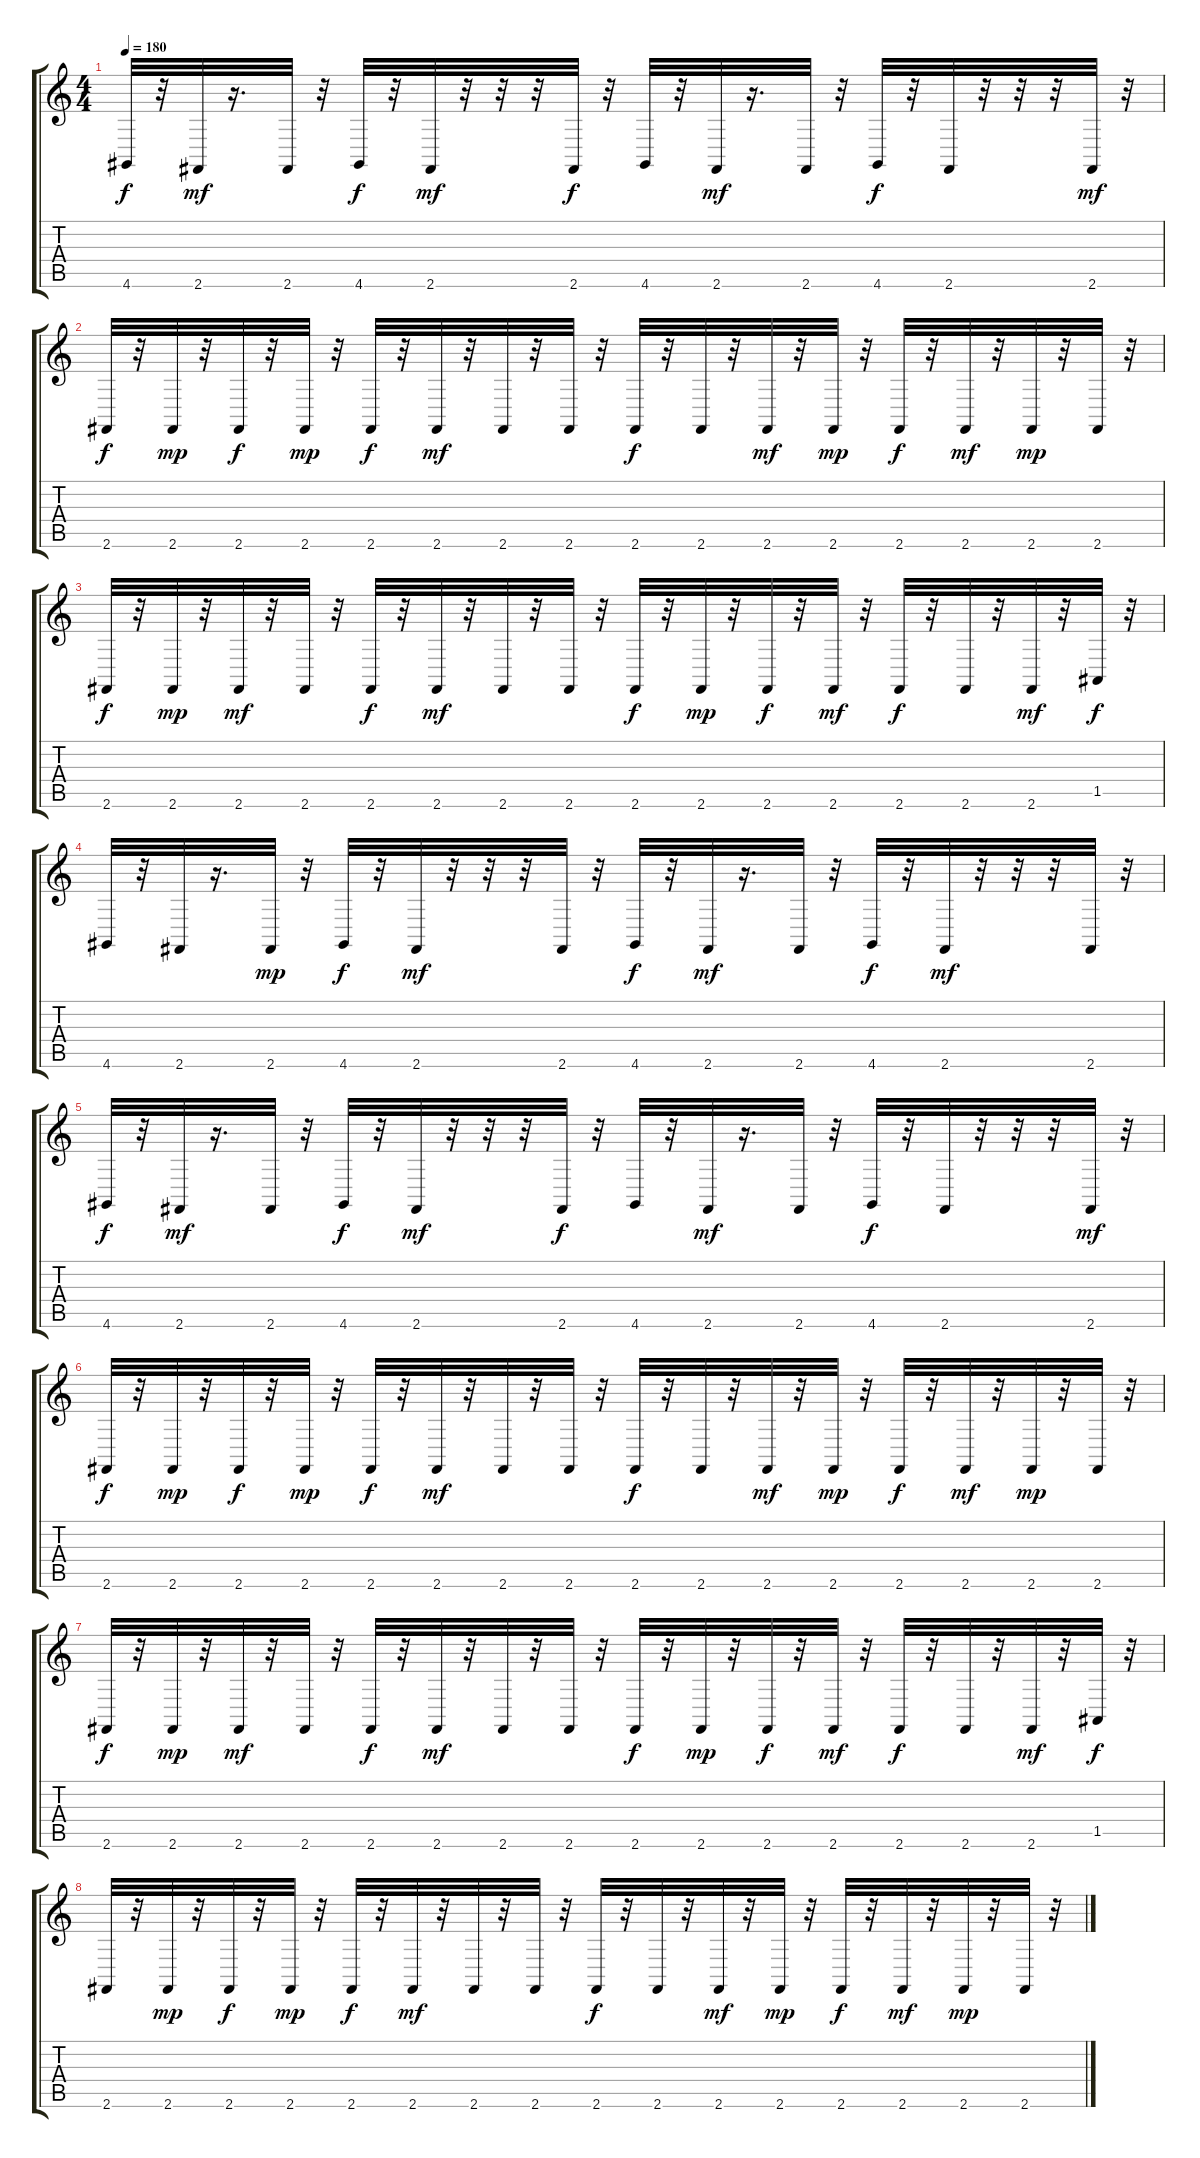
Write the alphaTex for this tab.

\track "" {instrument acousticgrandpiano}
\staff {score tabs}
\tuning (E4 B3 G3 D3 A2 E2) {hide}
\ts (4 4)
\tempo 180
\clef g2
\ks c
4.6.32{dy f} r.32 2.6.32{dy mf} r.16{d} 2.6.32 r.32 4.6.32{dy f} r.32 2.6.32{dy mf} r.32 r.32 r.32 2.6.32{dy f} r.32 4.6.32 r.32 2.6.32{dy mf} r.16{d} 2.6.32 r.32 4.6.32{dy f} r.32 2.6.32 r.32 r.32 r.32 2.6.32{dy mf} r.32 |
2.6.32{dy f} r.32 2.6.32{dy mp} r.32 2.6.32{dy f} r.32 2.6.32{dy mp} r.32 2.6.32{dy f} r.32 2.6.32{dy mf} r.32 2.6.32 r.32 2.6.32 r.32 2.6.32{dy f} r.32 2.6.32 r.32 2.6.32{dy mf} r.32 2.6.32{dy mp} r.32 2.6.32{dy f} r.32 2.6.32{dy mf} r.32 2.6.32{dy mp} r.32 2.6.32 r.32 |
2.6.32{dy f} r.32 2.6.32{dy mp} r.32 2.6.32{dy mf} r.32 2.6.32 r.32 2.6.32{dy f} r.32 2.6.32{dy mf} r.32 2.6.32 r.32 2.6.32 r.32 2.6.32{dy f} r.32 2.6.32{dy mp} r.32 2.6.32{dy f} r.32 2.6.32{dy mf} r.32 2.6.32{dy f} r.32 2.6.32 r.32 2.6.32{dy mf} r.32 1.5.32{dy f} r.32 |
4.6.32 r.32 2.6.32 r.16{d} 2.6.32{dy mp} r.32 4.6.32{dy f} r.32 2.6.32{dy mf} r.32 r.32 r.32 2.6.32 r.32 4.6.32{dy f} r.32 2.6.32{dy mf} r.16{d} 2.6.32 r.32 4.6.32{dy f} r.32 2.6.32{dy mf} r.32 r.32 r.32 2.6.32 r.32 |
4.6.32{dy f} r.32 2.6.32{dy mf} r.16{d} 2.6.32 r.32 4.6.32{dy f} r.32 2.6.32{dy mf} r.32 r.32 r.32 2.6.32{dy f} r.32 4.6.32 r.32 2.6.32{dy mf} r.16{d} 2.6.32 r.32 4.6.32{dy f} r.32 2.6.32 r.32 r.32 r.32 2.6.32{dy mf} r.32 |
2.6.32{dy f} r.32 2.6.32{dy mp} r.32 2.6.32{dy f} r.32 2.6.32{dy mp} r.32 2.6.32{dy f} r.32 2.6.32{dy mf} r.32 2.6.32 r.32 2.6.32 r.32 2.6.32{dy f} r.32 2.6.32 r.32 2.6.32{dy mf} r.32 2.6.32{dy mp} r.32 2.6.32{dy f} r.32 2.6.32{dy mf} r.32 2.6.32{dy mp} r.32 2.6.32 r.32 |
2.6.32{dy f} r.32 2.6.32{dy mp} r.32 2.6.32{dy mf} r.32 2.6.32 r.32 2.6.32{dy f} r.32 2.6.32{dy mf} r.32 2.6.32 r.32 2.6.32 r.32 2.6.32{dy f} r.32 2.6.32{dy mp} r.32 2.6.32{dy f} r.32 2.6.32{dy mf} r.32 2.6.32{dy f} r.32 2.6.32 r.32 2.6.32{dy mf} r.32 1.5.32{dy f} r.32 |
2.6.32 r.32 2.6.32{dy mp} r.32 2.6.32{dy f} r.32 2.6.32{dy mp} r.32 2.6.32{dy f} r.32 2.6.32{dy mf} r.32 2.6.32 r.32 2.6.32 r.32 2.6.32{dy f} r.32 2.6.32 r.32 2.6.32{dy mf} r.32 2.6.32{dy mp} r.32 2.6.32{dy f} r.32 2.6.32{dy mf} r.32 2.6.32{dy mp} r.32 2.6.32 r.32
